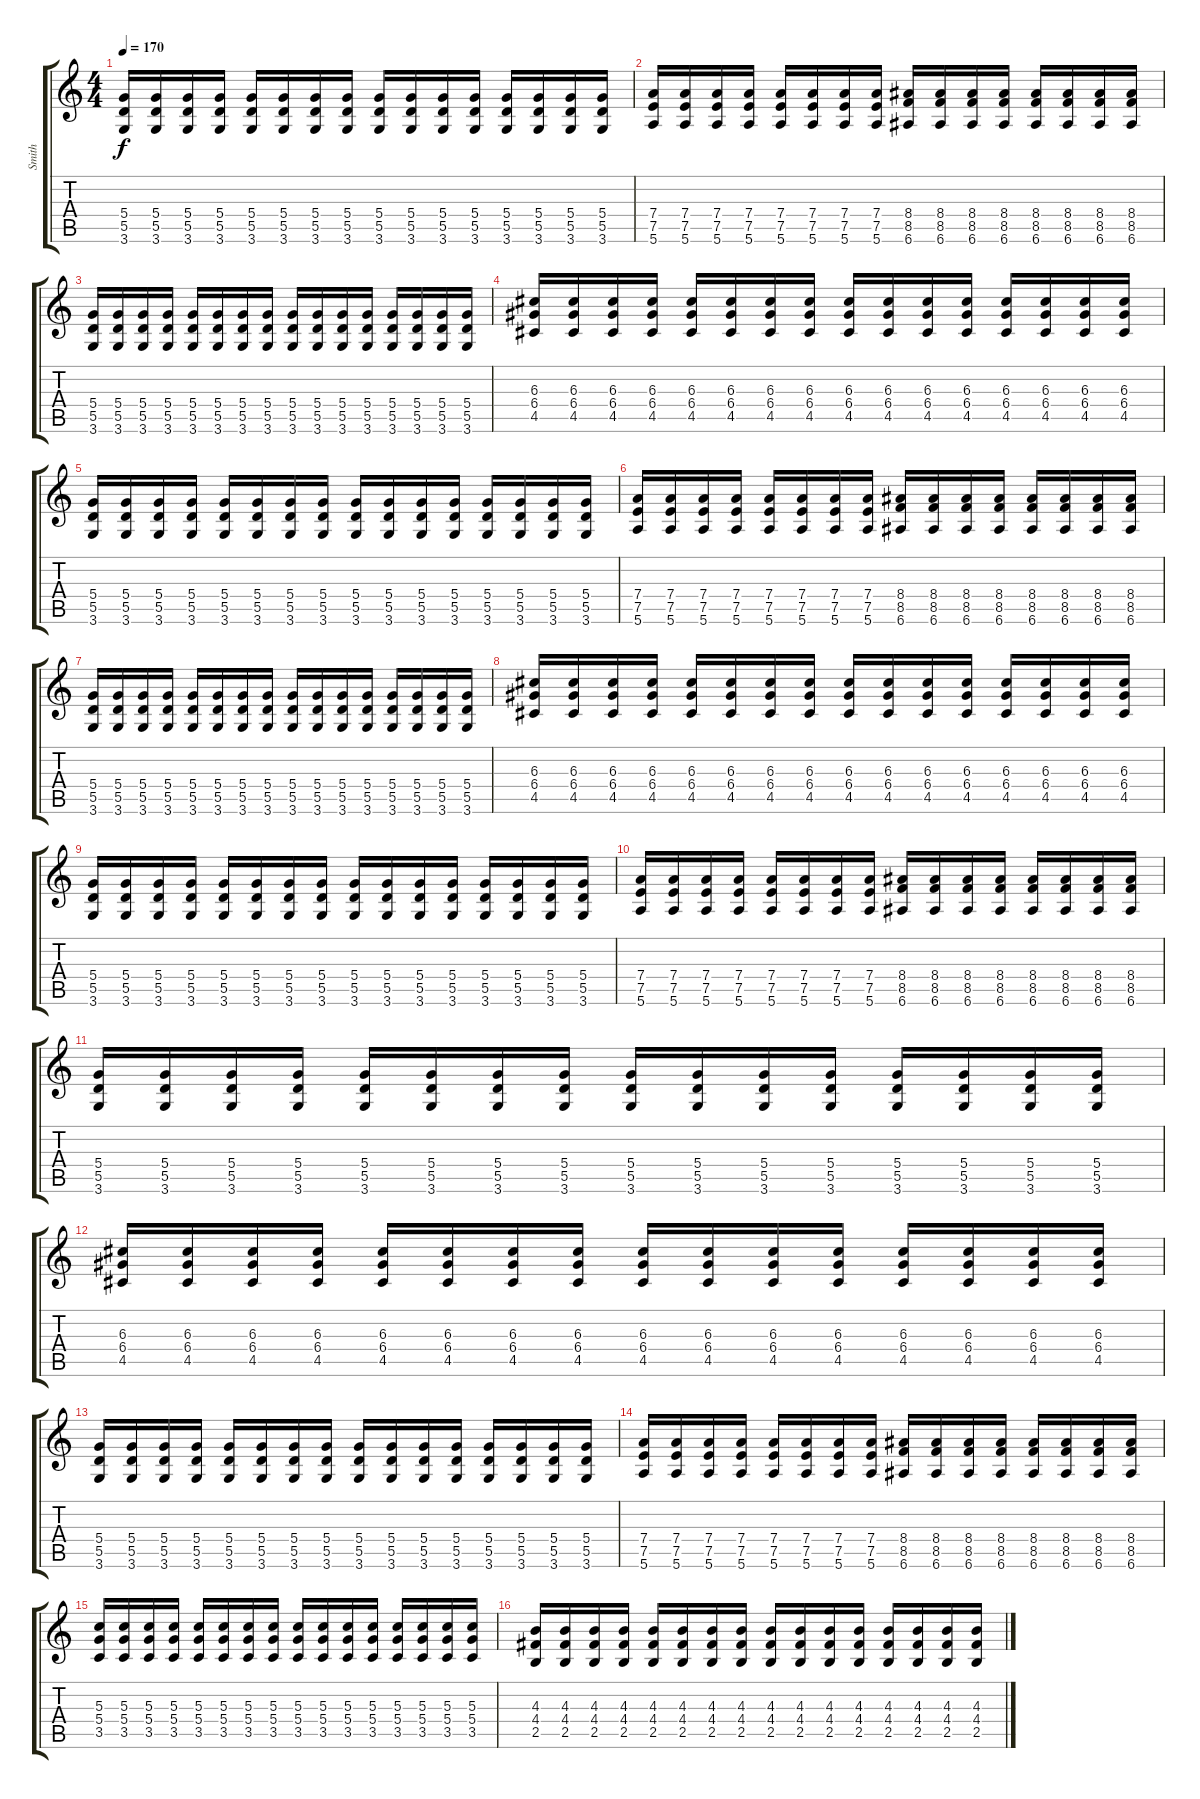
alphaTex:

\track ("Smith" "Smith") {instrument distortionguitar}
\staff {score tabs}
\tuning (E4 B3 G3 D3 A2 E2) {hide}
\ts (4 4)
\tempo 170
\clef g2
\ks c
(5.4 5.5 3.6).16{dy f} (5.4 5.5 3.6).16 (5.4 5.5 3.6).16 (5.4 5.5 3.6).16 (5.4 5.5 3.6).16 (5.4 5.5 3.6).16 (5.4 5.5 3.6).16 (5.4 5.5 3.6).16 (5.4 5.5 3.6).16 (5.4 5.5 3.6).16 (5.4 5.5 3.6).16 (5.4 5.5 3.6).16 (5.4 5.5 3.6).16 (5.4 5.5 3.6).16 (5.4 5.5 3.6).16 (5.4 5.5 3.6).16 |
(7.4 7.5 5.6).16 (7.4 7.5 5.6).16 (7.4 7.5 5.6).16 (7.4 7.5 5.6).16 (7.4 7.5 5.6).16 (7.4 7.5 5.6).16 (7.4 7.5 5.6).16 (7.4 7.5 5.6).16 (8.4 8.5 6.6).16 (8.4 8.5 6.6).16 (8.4 8.5 6.6).16 (8.4 8.5 6.6).16 (8.4 8.5 6.6).16 (8.4 8.5 6.6).16 (8.4 8.5 6.6).16 (8.4 8.5 6.6).16 |
(5.4 5.5 3.6).16 (5.4 5.5 3.6).16 (5.4 5.5 3.6).16 (5.4 5.5 3.6).16 (5.4 5.5 3.6).16 (5.4 5.5 3.6).16 (5.4 5.5 3.6).16 (5.4 5.5 3.6).16 (5.4 5.5 3.6).16 (5.4 5.5 3.6).16 (5.4 5.5 3.6).16 (5.4 5.5 3.6).16 (5.4 5.5 3.6).16 (5.4 5.5 3.6).16 (5.4 5.5 3.6).16 (5.4 5.5 3.6).16 |
(6.3 6.4 4.5).16 (6.3 6.4 4.5).16 (6.3 6.4 4.5).16 (6.3 6.4 4.5).16 (6.3 6.4 4.5).16 (6.3 6.4 4.5).16 (6.3 6.4 4.5).16 (6.3 6.4 4.5).16 (6.3 6.4 4.5).16 (6.3 6.4 4.5).16 (6.3 6.4 4.5).16 (6.3 6.4 4.5).16 (6.3 6.4 4.5).16 (6.3 6.4 4.5).16 (6.3 6.4 4.5).16 (6.3 6.4 4.5).16 |
(5.4 5.5 3.6).16 (5.4 5.5 3.6).16 (5.4 5.5 3.6).16 (5.4 5.5 3.6).16 (5.4 5.5 3.6).16 (5.4 5.5 3.6).16 (5.4 5.5 3.6).16 (5.4 5.5 3.6).16 (5.4 5.5 3.6).16 (5.4 5.5 3.6).16 (5.4 5.5 3.6).16 (5.4 5.5 3.6).16 (5.4 5.5 3.6).16 (5.4 5.5 3.6).16 (5.4 5.5 3.6).16 (5.4 5.5 3.6).16 |
(7.4 7.5 5.6).16 (7.4 7.5 5.6).16 (7.4 7.5 5.6).16 (7.4 7.5 5.6).16 (7.4 7.5 5.6).16 (7.4 7.5 5.6).16 (7.4 7.5 5.6).16 (7.4 7.5 5.6).16 (8.4 8.5 6.6).16 (8.4 8.5 6.6).16 (8.4 8.5 6.6).16 (8.4 8.5 6.6).16 (8.4 8.5 6.6).16 (8.4 8.5 6.6).16 (8.4 8.5 6.6).16 (8.4 8.5 6.6).16 |
(5.4 5.5 3.6).16 (5.4 5.5 3.6).16 (5.4 5.5 3.6).16 (5.4 5.5 3.6).16 (5.4 5.5 3.6).16 (5.4 5.5 3.6).16 (5.4 5.5 3.6).16 (5.4 5.5 3.6).16 (5.4 5.5 3.6).16 (5.4 5.5 3.6).16 (5.4 5.5 3.6).16 (5.4 5.5 3.6).16 (5.4 5.5 3.6).16 (5.4 5.5 3.6).16 (5.4 5.5 3.6).16 (5.4 5.5 3.6).16 |
(6.3 6.4 4.5).16 (6.3 6.4 4.5).16 (6.3 6.4 4.5).16 (6.3 6.4 4.5).16 (6.3 6.4 4.5).16 (6.3 6.4 4.5).16 (6.3 6.4 4.5).16 (6.3 6.4 4.5).16 (6.3 6.4 4.5).16 (6.3 6.4 4.5).16 (6.3 6.4 4.5).16 (6.3 6.4 4.5).16 (6.3 6.4 4.5).16 (6.3 6.4 4.5).16 (6.3 6.4 4.5).16 (6.3 6.4 4.5).16 |
(5.4 5.5 3.6).16 (5.4 5.5 3.6).16 (5.4 5.5 3.6).16 (5.4 5.5 3.6).16 (5.4 5.5 3.6).16 (5.4 5.5 3.6).16 (5.4 5.5 3.6).16 (5.4 5.5 3.6).16 (5.4 5.5 3.6).16 (5.4 5.5 3.6).16 (5.4 5.5 3.6).16 (5.4 5.5 3.6).16 (5.4 5.5 3.6).16 (5.4 5.5 3.6).16 (5.4 5.5 3.6).16 (5.4 5.5 3.6).16 |
(7.4 7.5 5.6).16 (7.4 7.5 5.6).16 (7.4 7.5 5.6).16 (7.4 7.5 5.6).16 (7.4 7.5 5.6).16 (7.4 7.5 5.6).16 (7.4 7.5 5.6).16 (7.4 7.5 5.6).16 (8.4 8.5 6.6).16 (8.4 8.5 6.6).16 (8.4 8.5 6.6).16 (8.4 8.5 6.6).16 (8.4 8.5 6.6).16 (8.4 8.5 6.6).16 (8.4 8.5 6.6).16 (8.4 8.5 6.6).16 |
(5.4 5.5 3.6).16 (5.4 5.5 3.6).16 (5.4 5.5 3.6).16 (5.4 5.5 3.6).16 (5.4 5.5 3.6).16 (5.4 5.5 3.6).16 (5.4 5.5 3.6).16 (5.4 5.5 3.6).16 (5.4 5.5 3.6).16 (5.4 5.5 3.6).16 (5.4 5.5 3.6).16 (5.4 5.5 3.6).16 (5.4 5.5 3.6).16 (5.4 5.5 3.6).16 (5.4 5.5 3.6).16 (5.4 5.5 3.6).16 |
(6.3 6.4 4.5).16 (6.3 6.4 4.5).16 (6.3 6.4 4.5).16 (6.3 6.4 4.5).16 (6.3 6.4 4.5).16 (6.3 6.4 4.5).16 (6.3 6.4 4.5).16 (6.3 6.4 4.5).16 (6.3 6.4 4.5).16 (6.3 6.4 4.5).16 (6.3 6.4 4.5).16 (6.3 6.4 4.5).16 (6.3 6.4 4.5).16 (6.3 6.4 4.5).16 (6.3 6.4 4.5).16 (6.3 6.4 4.5).16 |
(5.4 5.5 3.6).16 (5.4 5.5 3.6).16 (5.4 5.5 3.6).16 (5.4 5.5 3.6).16 (5.4 5.5 3.6).16 (5.4 5.5 3.6).16 (5.4 5.5 3.6).16 (5.4 5.5 3.6).16 (5.4 5.5 3.6).16 (5.4 5.5 3.6).16 (5.4 5.5 3.6).16 (5.4 5.5 3.6).16 (5.4 5.5 3.6).16 (5.4 5.5 3.6).16 (5.4 5.5 3.6).16 (5.4 5.5 3.6).16 |
(7.4 7.5 5.6).16 (7.4 7.5 5.6).16 (7.4 7.5 5.6).16 (7.4 7.5 5.6).16 (7.4 7.5 5.6).16 (7.4 7.5 5.6).16 (7.4 7.5 5.6).16 (7.4 7.5 5.6).16 (8.4 8.5 6.6).16 (8.4 8.5 6.6).16 (8.4 8.5 6.6).16 (8.4 8.5 6.6).16 (8.4 8.5 6.6).16 (8.4 8.5 6.6).16 (8.4 8.5 6.6).16 (8.4 8.5 6.6).16 |
(5.3 5.4 3.5).16 (5.3 5.4 3.5).16 (5.3 5.4 3.5).16 (5.3 5.4 3.5).16 (5.3 5.4 3.5).16 (5.3 5.4 3.5).16 (5.3 5.4 3.5).16 (5.3 5.4 3.5).16 (5.3 5.4 3.5).16 (5.3 5.4 3.5).16 (5.3 5.4 3.5).16 (5.3 5.4 3.5).16 (5.3 5.4 3.5).16 (5.3 5.4 3.5).16 (5.3 5.4 3.5).16 (5.3 5.4 3.5).16 |
(4.3 4.4 2.5).16 (4.3 4.4 2.5).16 (4.3 4.4 2.5).16 (4.3 4.4 2.5).16 (4.3 4.4 2.5).16 (4.3 4.4 2.5).16 (4.3 4.4 2.5).16 (4.3 4.4 2.5).16 (4.3 4.4 2.5).16 (4.3 4.4 2.5).16 (4.3 4.4 2.5).16 (4.3 4.4 2.5).16 (4.3 4.4 2.5).16 (4.3 4.4 2.5).16 (4.3 4.4 2.5).16 (4.3 4.4 2.5).16
